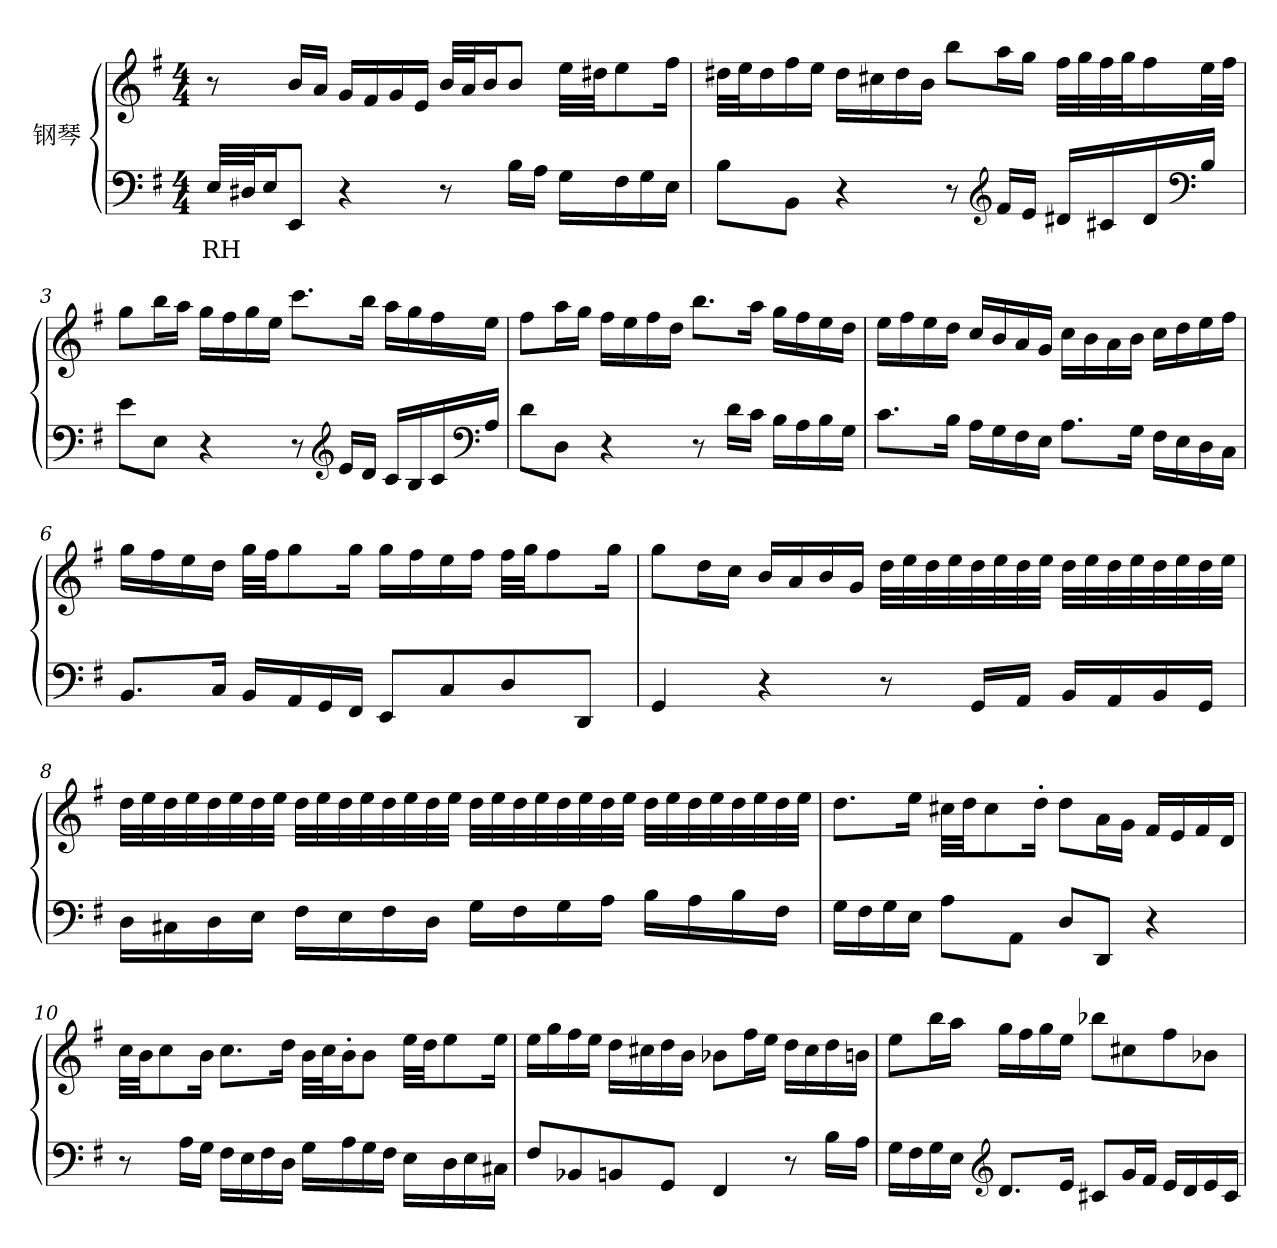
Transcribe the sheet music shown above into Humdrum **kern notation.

**kern	**text	**kern
*part2	*part2	*part1
*staff2	*staff2	*staff1
*I"钢琴	*	*I"钢琴
*clefF4	*	*clefG2
*k[f#]	*	*k[f#]
*M4/4	*	*M4/4
*MM108	*	*MM108
=1	=1	=1
32E/LLL	RH	8r
32D#X/J	.	.
16E/J	.	.
8EE/J	.	16b/LL
.	.	16a/JJ
4r	.	16g/LL
.	.	16f#/
.	.	16g/
.	.	16e/JJ
8r	.	32b/LLL
.	.	32a/J
.	.	16b/J
16B\LL	.	8b/J
16A\JJ	.	.
16G\LL	.	32ee\LLL
.	.	32dd#X\JJ
16F#\	.	8ee\
16G\	.	.
16E\JJ	.	16ff#\Jk
!!LO:LB:g=z
=2	=2	=2
8B\L	.	32dd#X\LLL
.	.	32ee\J
.	.	16dd#\
8BB\J	.	16ff#\
.	.	16ee\JJ
4r	.	16dd#\LL
.	.	16cc#X\
.	.	16dd#\
.	.	16b\JJ
8r	.	8bb\L
*clefG2	*	*
16f#/LL	.	16aa\L
16e/JJ	.	16gg\JJ
16d#X/LL	.	32ff#\LLL
.	.	32gg\
16c#X/	.	32ff#\
.	.	32gg\J
16d#/	.	16ff#\
*clefF4	*	*
16B/JJ	.	32ee\L
.	.	32ff#\JJJ
=3	=3	=3
8e\L	.	8gg\L
8E\J	.	16bb\L
.	.	16aa\JJ
4r	.	16gg\LL
.	.	16ff#\
.	.	16gg\
.	.	16ee\JJ
8r	.	8.ccc\L
*clefG2	*	*
16e/LL	.	.
16d/JJ	.	16bb\Jk
16c/LL	.	16aa\LL
16B/	.	16gg\
16c/	.	16ff#\
*clefF4	*	*
16A/JJ	.	16ee\JJ
!!LO:LB:g=z
=4	=4	=4
8d\L	.	8ff#\L
8D\J	.	16aa\L
.	.	16gg\JJ
4r	.	16ff#\LL
.	.	16ee\
.	.	16ff#\
.	.	16dd\JJ
8r	.	8.bb\L
16d\LL	.	.
16c\JJ	.	16aa\Jk
16B\LL	.	16gg\LL
16A\	.	16ff#\
16B\	.	16ee\
16G\JJ	.	16dd\JJ
=5	=5	=5
8.c\L	.	16ee\LL
.	.	16ff#\
.	.	16ee\
16B\Jk	.	16dd\JJ
16A\LL	.	16cc/LL
16G\	.	16b/
16F#\	.	16a/
16E\JJ	.	16g/JJ
8.A\L	.	16cc\LL
.	.	16b\
.	.	16a\
16G\Jk	.	16b\JJ
16F#\LL	.	16cc\LL
16E\	.	16dd\
16D\	.	16ee\
16C\JJ	.	16ff#\JJ
!!LO:LB:g=z
=6	=6	=6
8.BB/L	.	16gg\LL
.	.	16ff#\
.	.	16ee\
16C/Jk	.	16dd\JJ
16BB/LL	.	32gg\LLL
.	.	32ff#\JJ
16AA/	.	8gg\
16GG/	.	.
16FF#/JJ	.	16gg\Jk
8EE/L	.	16gg\LL
.	.	16ff#\
8C/	.	16ee\
.	.	16ff#\JJ
8D/	.	32ff#\LLL
.	.	32gg\JJ
.	.	8ff#\
8DD/J	.	.
.	.	16gg\Jk
=7	=7	=7
4GG/	.	8gg\L
.	.	16dd\L
.	.	16cc\JJ
4r	.	16b/LL
.	.	16a/
.	.	16b/
.	.	16g/JJ
8r	.	32dd\LLL
.	.	32ee\
.	.	32dd\
.	.	32ee\
16GG/LL	.	32dd\
.	.	32ee\
16AA/JJ	.	32dd\
.	.	32ee\JJJ
16BB/LL	.	32dd\LLL
.	.	32ee\
16AA/	.	32dd\
.	.	32ee\
16BB/	.	32dd\
.	.	32ee\
16GG/JJ	.	32dd\
.	.	32ee\JJJ
!!LO:LB:g=z
=8	=8	=8
16D\LL	.	32dd\LLL
.	.	32ee\
16C#X\	.	32dd\
.	.	32ee\
16D\	.	32dd\
.	.	32ee\
16E\JJ	.	32dd\
.	.	32ee\JJJ
16F#\LL	.	32dd\LLL
.	.	32ee\
16E\	.	32dd\
.	.	32ee\
16F#\	.	32dd\
.	.	32ee\
16D\JJ	.	32dd\
.	.	32ee\JJJ
16G\LL	.	32dd\LLL
.	.	32ee\
16F#\	.	32dd\
.	.	32ee\
16G\	.	32dd\
.	.	32ee\
16A\JJ	.	32dd\
.	.	32ee\JJJ
16B\LL	.	32dd\LLL
.	.	32ee\
16A\	.	32dd\
.	.	32ee\
16B\	.	32dd\
.	.	32ee\
16F#\JJ	.	32dd\
.	.	32ee\JJJ
!!LO:LB:g=z
=9	=9	=9
16G\LL	.	8.dd\L
16F#\	.	.
16G\	.	.
16E\JJ	.	16ee\Jk
8A\L	.	32cc#X\LLL
.	.	32dd\JJ
.	.	8cc#\
8AA\J	.	.
.	.	16dd'\Jk
8D/L	.	8dd\L
8DD/J	.	16a\L
.	.	16g\JJ
4r	.	16f#/LL
.	.	16e/
.	.	16f#/
.	.	16d/JJ
=10	=10	=10
8r	.	32cc\LLL
.	.	32b\JJ
.	.	8cc\
16A\LL	.	.
16G\JJ	.	16b\Jk
16F#\LL	.	8.cc\L
16E\	.	.
16F#\	.	.
16D\JJ	.	16dd\Jk
16G\LL	.	32b\LLL
.	.	32cc\J
16A\	.	16b'\J
16G\	.	8b\J
16F#\JJ	.	.
16E\LL	.	32ee\LLL
.	.	32dd\JJ
16D\	.	8ee\
16E\	.	.
16C#X\JJ	.	16ee\Jk
!!LO:PB:g=z
=11	=11	=11
8F#/L	.	16ee\LL
.	.	16gg\
8BB-X/	.	16ff#\
.	.	16ee\JJ
8BBn/	.	16dd\LL
.	.	16cc#X\
8GG/J	.	16dd\
.	.	16b\JJ
4FF#/	.	8b-X\L
.	.	16ff#\L
.	.	16ee\JJ
8r	.	16dd\LL
.	.	16cc#\
16B\LL	.	16dd\
16A\JJ	.	16bn\JJ
=12	=12	=12
16G\LL	.	8ee\L
16F#\	.	.
16G\	.	16bb\L
16E\JJ	.	16aa\JJ
*clefG2	*	*
8.d/L	.	16gg\LL
.	.	16ff#\
.	.	16gg\
16e/Jk	.	16ee\JJ
8c#X/L	.	8bb-X\L
16g/L	.	8cc#X\
16f#/JJ	.	.
16e/LL	.	8ff#\
16d/	.	.
16e/	.	8b-X\J
16c#/JJ	.	.
=	=	=
*-	*-	*-
